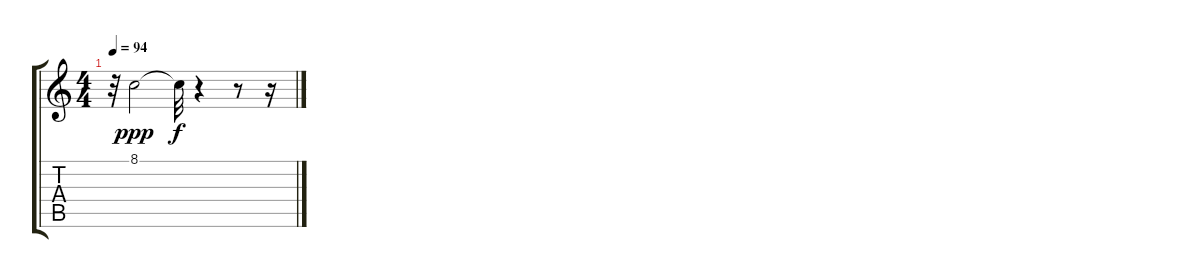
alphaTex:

\track "" {instrument clarinet}
\staff {score tabs}
\tuning (E4 B3 G3 D3 A2 E2) {hide}
\ts (4 4)
\tempo 94
\clef g2
\ks c
r.32{dy ppp} 8.1.2 8.1{t}.32{dy f} r.4 r.8 r.16
